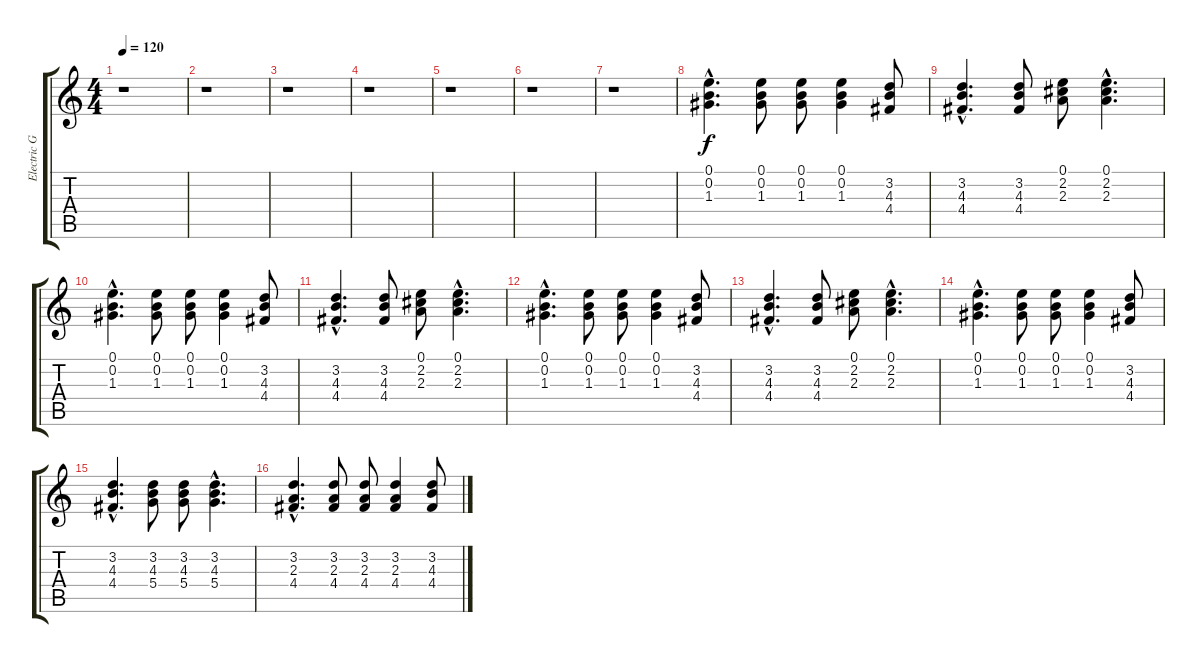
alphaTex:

\track ("Electric Guitar II" "Electric G") {instrument overdrivenguitar}
\staff {score tabs}
\tuning (E4 B3 G3 D3 A2 E2) {hide}
\ts (4 4)
\tempo 120
\clef g2
\ks c
r.1{dy f} |
r.1 |
r.1 |
r.1 |
r.1 |
r.1 |
r.1 |
(0.1{hac} 0.2{hac} 1.3{hac}).4{d} (0.1 0.2 1.3).8 (0.1 0.2 1.3).8 (0.1 0.2 1.3).4 (3.2 4.3 4.4).8 |
(3.2{hac} 4.3{hac} 4.4{hac}).4{d} (3.2 4.3 4.4).8 (0.1 2.2 2.3).8 (0.1{hac} 2.2{hac} 2.3{hac}).4{d} |
(0.1{hac} 0.2{hac} 1.3{hac}).4{d} (0.1 0.2 1.3).8 (0.1 0.2 1.3).8 (0.1 0.2 1.3).4 (3.2 4.3 4.4).8 |
(3.2{hac} 4.3{hac} 4.4{hac}).4{d} (3.2 4.3 4.4).8 (0.1 2.2 2.3).8 (0.1{hac} 2.2{hac} 2.3{hac}).4{d} |
(0.1{hac} 0.2{hac} 1.3{hac}).4{d} (0.1 0.2 1.3).8 (0.1 0.2 1.3).8 (0.1 0.2 1.3).4 (3.2 4.3 4.4).8 |
(3.2{hac} 4.3{hac} 4.4{hac}).4{d} (3.2 4.3 4.4).8 (0.1 2.2 2.3).8 (0.1{hac} 2.2{hac} 2.3{hac}).4{d} |
(0.1{hac} 0.2{hac} 1.3{hac}).4{d} (0.1 0.2 1.3).8 (0.1 0.2 1.3).8 (0.1 0.2 1.3).4 (3.2 4.3 4.4).8 |
(3.2{hac} 4.3{hac} 4.4{hac}).4{d} (3.2 4.3 5.4).8 (3.2 4.3 5.4).8 (3.2{hac} 4.3{hac} 5.4{hac}).4{d} |
(3.2{hac} 2.3{hac} 4.4{hac}).4{d} (3.2 2.3 4.4).8 (3.2 2.3 4.4).8 (3.2 2.3 4.4).4 (3.2 4.3 4.4).8
